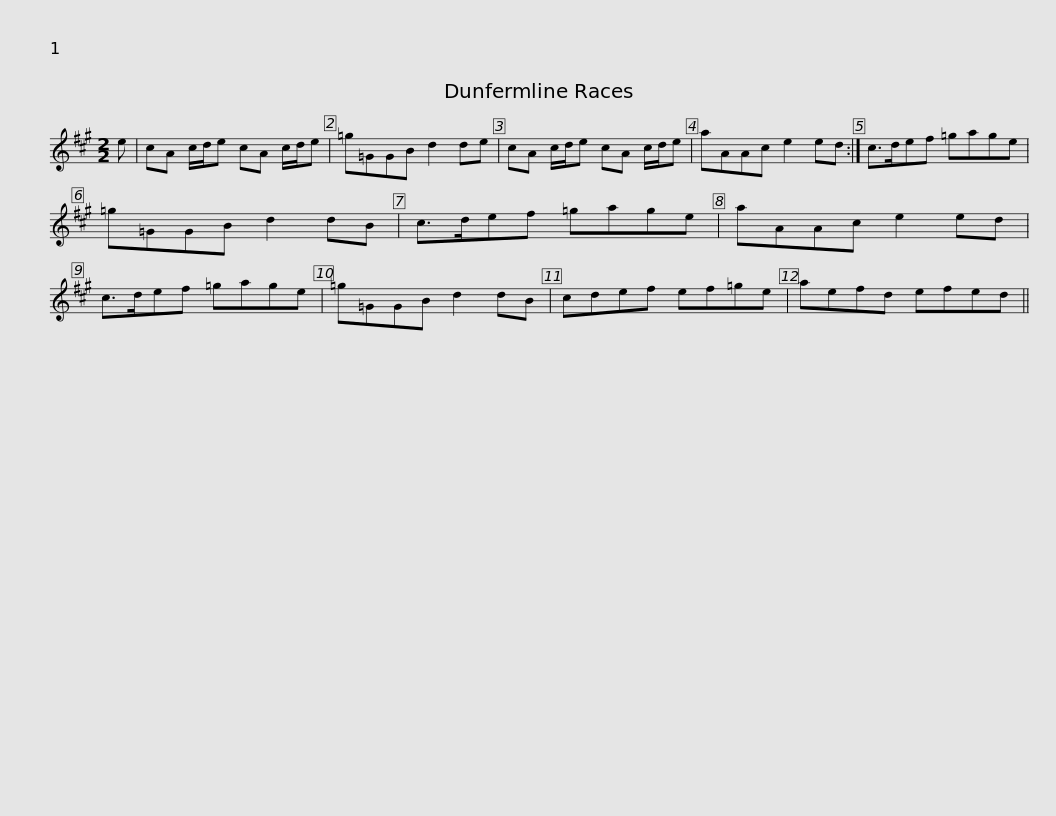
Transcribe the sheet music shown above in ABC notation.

X:1
L:1/8
M:2/2
I:linebreak $
K:A
V:1 treble
V:1
 e | cA c/d/e cA c/d/e | =g=GGB d2 de | cA c/d/e cA c/d/e | aAAc e2 ed :|$ %5
 c>def =gage | =g=GGB d2 dB | c>def =gage | aAAc e2 ed | c>def =gage |$ %10
 =g=GGB d2 dB | cdef ef=ge | aefd efed || %13
